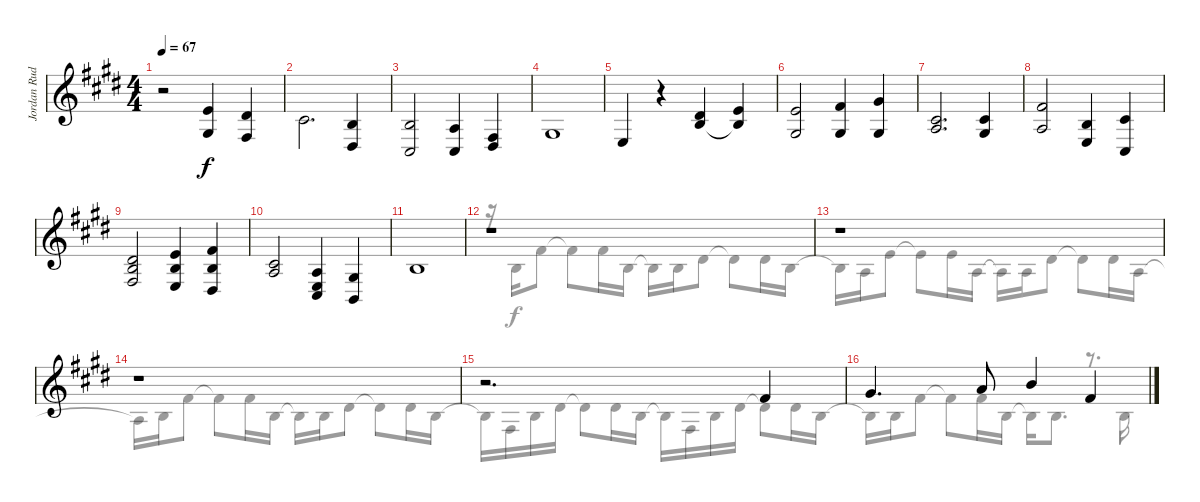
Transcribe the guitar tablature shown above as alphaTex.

\track ("Jordan Rudess - G Clef (Lead)" "Jordan Rud") {instrument stringensemble1}
\staff {score}
\tuning (E4 B3 G3 D3 A2 E2 B1) {hide}
\voice
\ts (4 4)
\tempo 67
\clef g2
\ks e
r.2{dy f} (5.2 6.4).4 (4.2 4.4).4 |
6.3.2{d beam Down} (4.3 6.5).4 |
(4.3 4.5).2 (7.4 4.5).4 (4.4 6.5).4 |
6.4.1 |
7.5.4 r.4 (8.3 9.4).4 (9.3 9.4{t}).4 |
(5.2 6.4).2 (7.2 6.4).4 (9.2 6.4).4 |
(6.3 7.4).2{d} (6.3 6.4).4 |
(7.2 7.4).2 (9.4 7.5).4 (6.3 4.5).4 |
(8.3 9.4 9.5).2 (9.3 9.4 7.5).4 (11.3 9.4 6.5).4 |
(6.3 7.4).2 (7.4 7.5 9.6).4 (6.4 7.6).4 |
9.4.1 |
r.1 |
r.1 |
r.1 |
r.2{d} 7.2.4 |
9.2.4{d} 10.2.8 7.1.4 7.2.4
\voice
\clef g2
\ottava regular
\simile none
\ks e
|
|
|
|
|
|
|
|
|
|
|
r.16 4.3.16 7.2.8 7.2{t}.8 7.2.16 4.3.16 4.3{t}.16 4.3.16 4.2.8 4.2{t}.8 4.2.16 4.3.16 |
4.3{t}.16 7.4.16 5.2.8 5.2{t}.8 5.2.16 7.4.16 7.4{t}.16 7.4.16 8.3.8 8.3{t}.8 8.3.16 7.4.16 |
7.4{t}.16 4.3.16 7.2.8 7.2{t}.8 7.2.16 4.3.16 4.3{t}.16 4.3.16 4.2.8 4.2{t}.8 4.2.16 4.3.16 |
4.3{t}.16 4.4.16 4.3.16 4.2.16 4.2{t}.8 4.2.16 4.3.16 4.3{t}.16 4.4.16 4.3.16 4.2.16 4.2{t}.8 4.2.16 4.3.16 |
4.3{t}.16 4.3.16 7.2.8 7.2{t}.8 7.2.16 4.3.16 4.3{t}.16 4.3.8{d} r.8{d} 4.3.16
